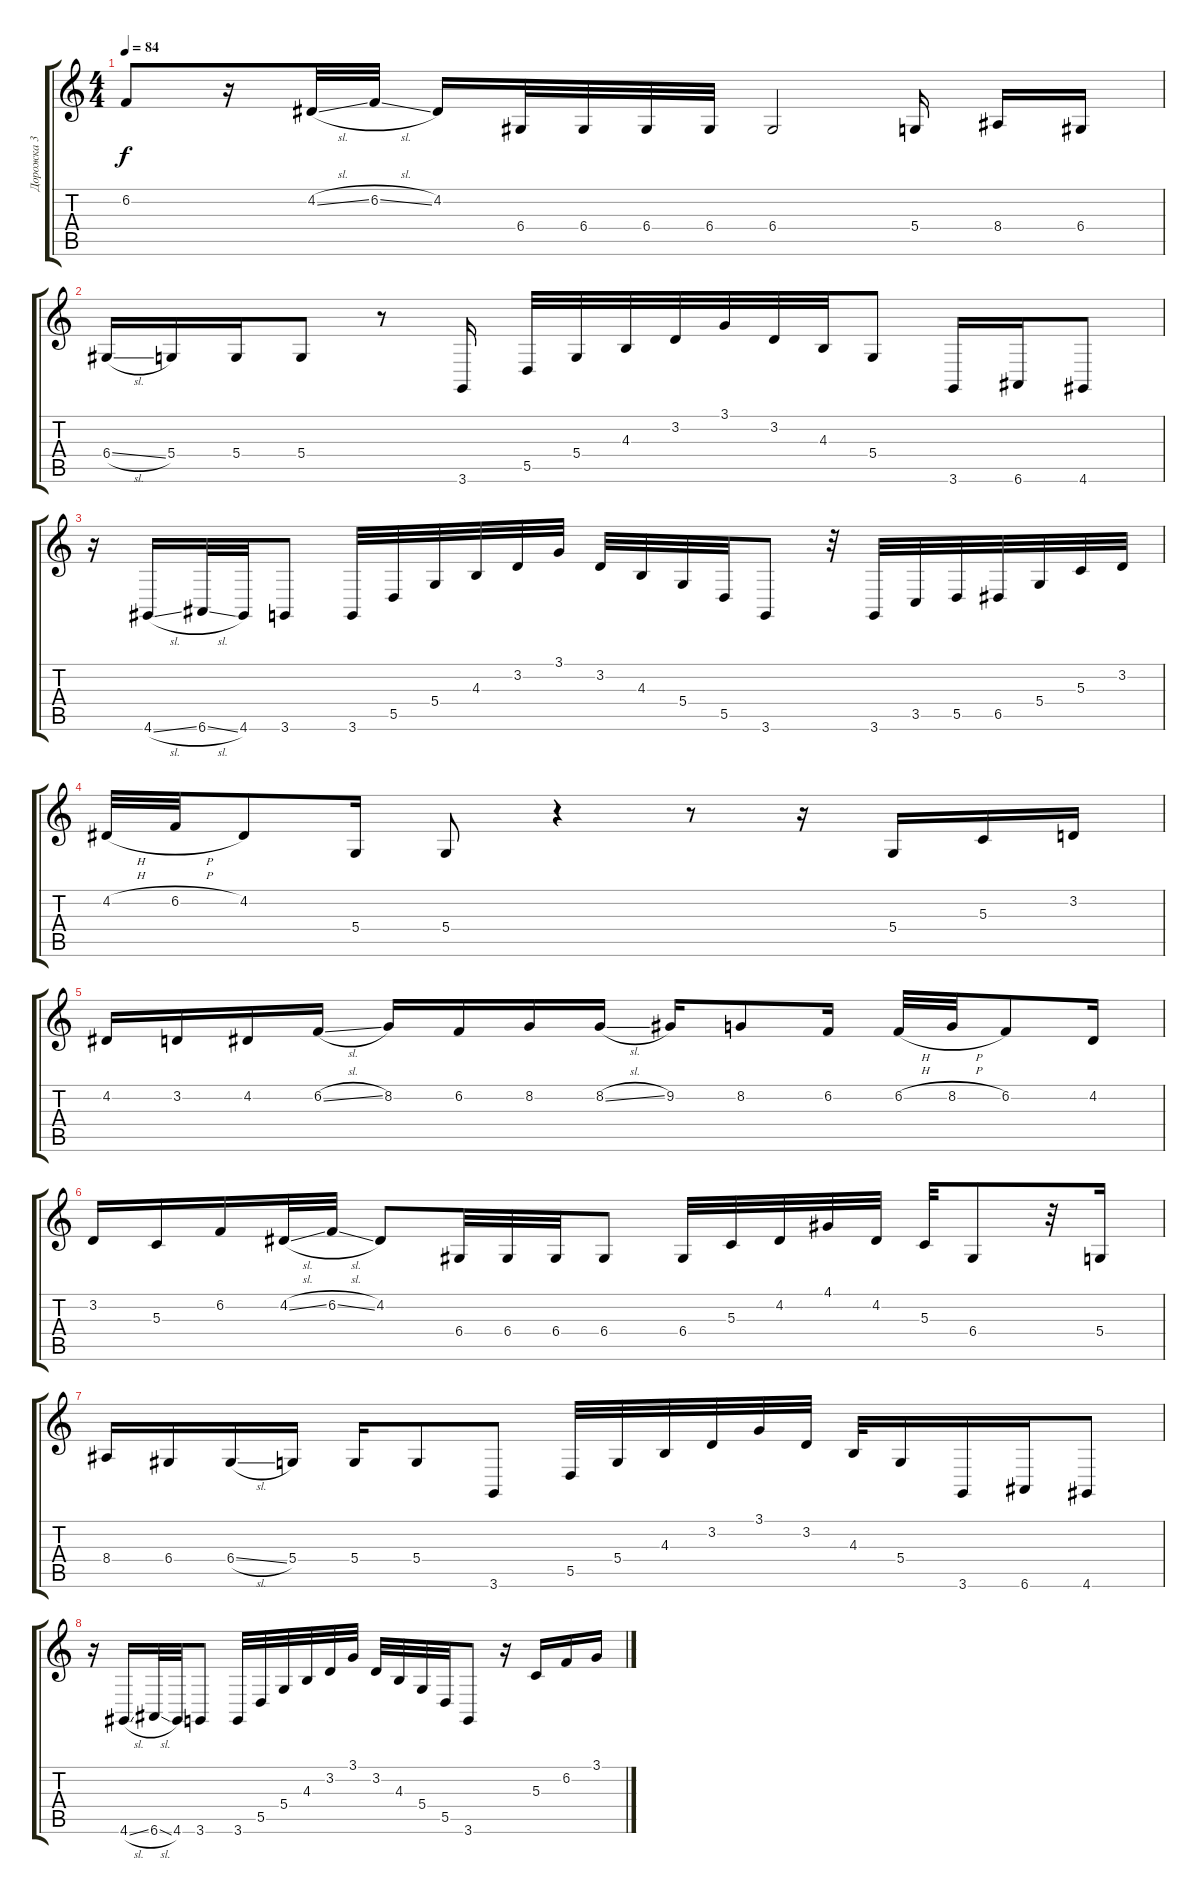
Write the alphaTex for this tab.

\track ("Дорожка 3" "Дорожка 3") {instrument fx4atmosphere}
\staff {score tabs}
\tuning (E4 B3 G3 D3 A2 E2) {hide}
\ts (4 4)
\tempo 84
\clef g2
\ks c
6.2.8{dy f} r.16 4.2{sl}.32 6.2{sl}.32 4.2.16 6.4.32 6.4.32 6.4.32 6.4.32 6.4.2 5.4.16 8.4.16 6.4.16 |
6.4{sl}.16 5.4.16 5.4.16 5.4.8 r.8 3.6.16 5.5.32 5.4.32 4.3.32 3.2.32 3.1.32 3.2.32 4.3.32 5.4.8 3.6.16 6.6.16 4.6.8 |
r.16 4.6{sl}.16 6.6{sl}.32 4.6.32 3.6.8 3.6.32 5.5.32 5.4.32 4.3.32 3.2.32 3.1.32 3.2.32 4.3.32 5.4.32 5.5.32 3.6.8 r.32 3.6.32 3.5.32 5.5.32 6.5.32 5.4.32 5.3.32 3.2.32 |
4.2{h}.32 6.2{h}.32 4.2.8 5.4.16 5.4.8 r.4 r.8 r.16 5.4.16 5.3.16 3.2.16 |
4.2.16 3.2.16 4.2.16 6.2{sl}.16 8.2.16 6.2.16 8.2.16 8.2{sl}.16 9.2.16 8.2.8 6.2.16 6.2{h}.32 8.2{h}.32 6.2.8 4.2.16 |
3.2.16 5.3.16 6.2.16 4.2{sl}.32 6.2{sl}.32 4.2.8 6.4.32 6.4.32 6.4.32 6.4.8 6.4.32 5.3.32 4.2.32 4.1.32 4.2.32 5.3.32 6.4.8 r.32 5.4.16 |
8.4.16 6.4.16 6.4{sl}.16 5.4.16 5.4.16 5.4.8 3.6.8 5.5.32 5.4.32 4.3.32 3.2.32 3.1.32 3.2.32 4.3.32 5.4.16 3.6.16 6.6.16 4.6.8 |
r.16 4.6{sl}.16 6.6{sl}.32 4.6.32 3.6.8 3.6.32 5.5.32 5.4.32 4.3.32 3.2.32 3.1.32 3.2.32 4.3.32 5.4.32 5.5.32 3.6.8 r.16 5.3.16 6.2.16 3.1.16
